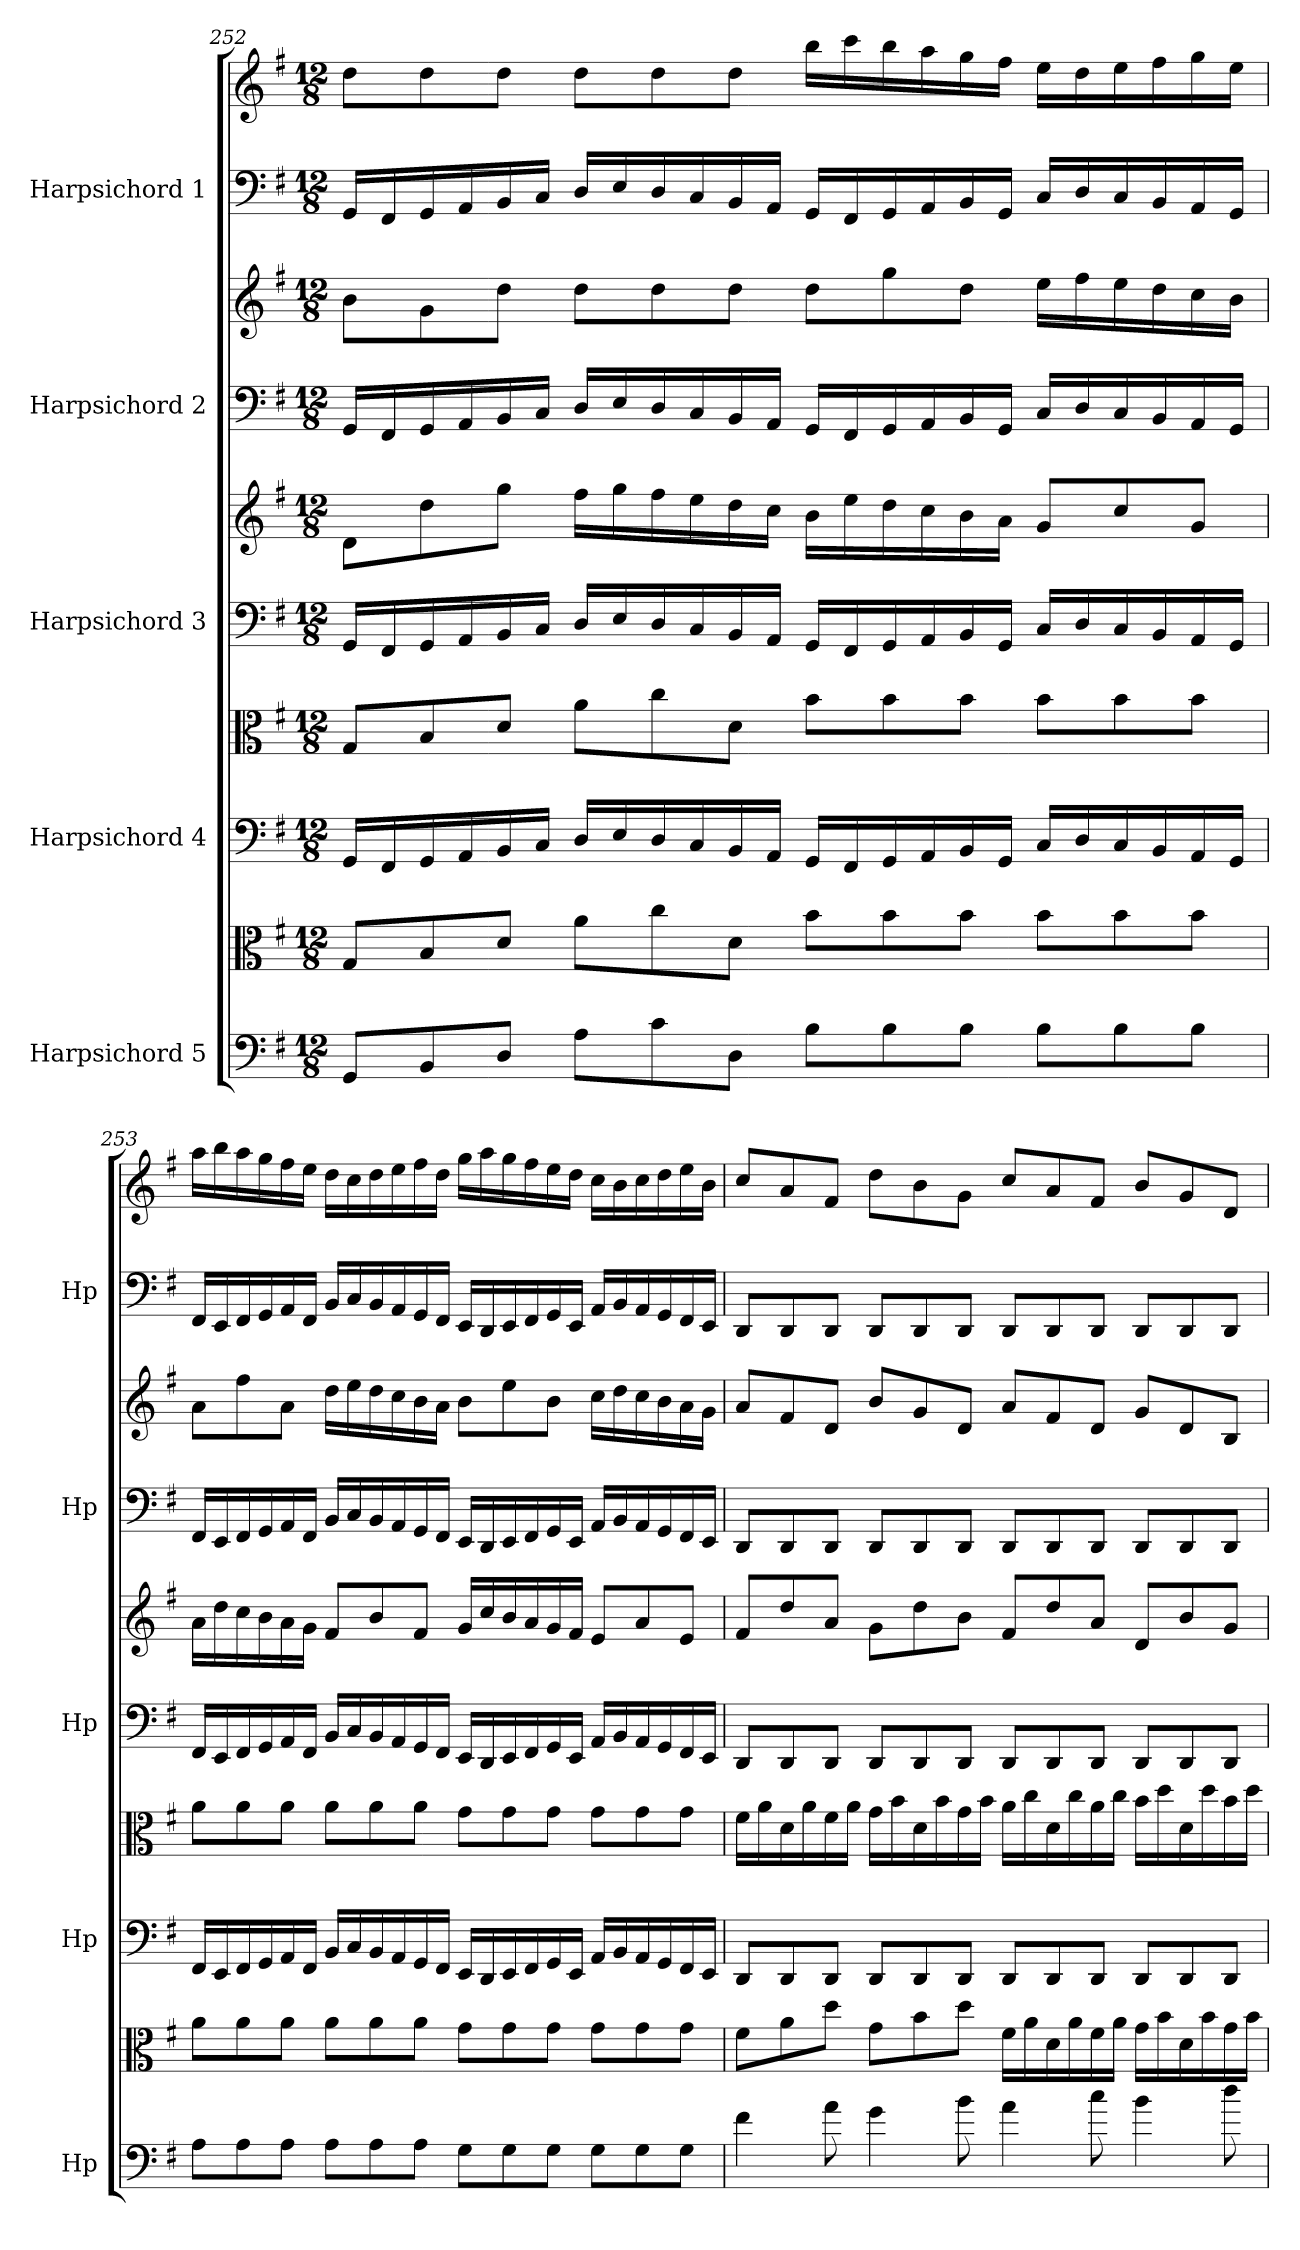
**kern	**kern	**kern	**kern	**kern	**kern	**kern	**kern	**kern	**kern
*part5	*part5	*part4	*part4	*part3	*part3	*part2	*part2	*part1	*part1
*staff10	*staff9	*staff8	*staff7	*staff6	*staff5	*staff4	*staff3	*staff2	*staff1
*I"Harpsichord 5	*	*I"Harpsichord 4	*	*I"Harpsichord 3	*	*I"Harpsichord 2	*	*I"Harpsichord 1	*
*I'Hp	*	*I'Hp	*	*I'Hp	*	*I'Hp	*	*I'Hp	*
!!LO:PB:g=z
*clefF4	*clefC3	*clefF4	*clefC3	*clefF4	*clefG2	*clefF4	*clefG2	*clefF4	*clefG2
*k[f#]	*k[f#]	*k[f#]	*k[f#]	*k[f#]	*k[f#]	*k[f#]	*k[f#]	*k[f#]	*k[f#]
*M12/8	*M12/8	*M12/8	*M12/8	*M12/8	*M12/8	*M12/8	*M12/8	*M12/8	*M12/8
=252	=252	=252	=252	=252	=252	=252	=252	=252	=252
8GG/L	8G/L	16GG/LL	8G/L	16GG/LL	8d\L	16GG/LL	8b\L	16GG/LL	8dd\L
.	.	16FF#/	.	16FF#/	.	16FF#/	.	16FF#/	.
8BB/	8B/	16GG/	8B/	16GG/	8dd\	16GG/	8g\	16GG/	8dd\
.	.	16AA/	.	16AA/	.	16AA/	.	16AA/	.
8D/J	8d/J	16BB/	8d/J	16BB/	8gg\J	16BB/	8dd\J	16BB/	8dd\J
.	.	16C/JJ	.	16C/JJ	.	16C/JJ	.	16C/JJ	.
8A\L	8a\L	16D/LL	8a\L	16D/LL	16ff#\LL	16D/LL	8dd\L	16D/LL	8dd\L
.	.	16E/	.	16E/	16gg\	16E/	.	16E/	.
8c\	8cc\	16D/	8cc\	16D/	16ff#\	16D/	8dd\	16D/	8dd\
.	.	16C/	.	16C/	16ee\	16C/	.	16C/	.
8D\J	8d\J	16BB/	8d\J	16BB/	16dd\	16BB/	8dd\J	16BB/	8dd\J
.	.	16AA/JJ	.	16AA/JJ	16cc\JJ	16AA/JJ	.	16AA/JJ	.
8B\L	8b\L	16GG/LL	8b\L	16GG/LL	16b\LL	16GG/LL	8dd\L	16GG/LL	16bb\LL
.	.	16FF#/	.	16FF#/	16ee\	16FF#/	.	16FF#/	16ccc\
8B\	8b\	16GG/	8b\	16GG/	16dd\	16GG/	8gg\	16GG/	16bb\
.	.	16AA/	.	16AA/	16cc\	16AA/	.	16AA/	16aa\
8B\J	8b\J	16BB/	8b\J	16BB/	16b\	16BB/	8dd\J	16BB/	16gg\
.	.	16GG/JJ	.	16GG/JJ	16a\JJ	16GG/JJ	.	16GG/JJ	16ff#\JJ
8B\L	8b\L	16C/LL	8b\L	16C/LL	8g/L	16C/LL	16ee\LL	16C/LL	16ee\LL
.	.	16D/	.	16D/	.	16D/	16ff#\	16D/	16dd\
8B\	8b\	16C/	8b\	16C/	8cc/	16C/	16ee\	16C/	16ee\
.	.	16BB/	.	16BB/	.	16BB/	16dd\	16BB/	16ff#\
8B\J	8b\J	16AA/	8b\J	16AA/	8g/J	16AA/	16cc\	16AA/	16gg\
.	.	16GG/JJ	.	16GG/JJ	.	16GG/JJ	16b\JJ	16GG/JJ	16ee\JJ
!!LO:PB:g=z
=253	=253	=253	=253	=253	=253	=253	=253	=253	=253
8A\L	8a\L	16FF#/LL	8a\L	16FF#/LL	16a\LL	16FF#/LL	8a\L	16FF#/LL	16aa\LL
.	.	16EE/	.	16EE/	16dd\	16EE/	.	16EE/	16bb\
8A\	8a\	16FF#/	8a\	16FF#/	16cc\	16FF#/	8ff#\	16FF#/	16aa\
.	.	16GG/	.	16GG/	16b\	16GG/	.	16GG/	16gg\
8A\J	8a\J	16AA/	8a\J	16AA/	16a\	16AA/	8a\J	16AA/	16ff#\
.	.	16FF#/JJ	.	16FF#/JJ	16g\JJ	16FF#/JJ	.	16FF#/JJ	16ee\JJ
8A\L	8a\L	16BB/LL	8a\L	16BB/LL	8f#/L	16BB/LL	16dd\LL	16BB/LL	16dd\LL
.	.	16C/	.	16C/	.	16C/	16ee\	16C/	16cc\
8A\	8a\	16BB/	8a\	16BB/	8b/	16BB/	16dd\	16BB/	16dd\
.	.	16AA/	.	16AA/	.	16AA/	16cc\	16AA/	16ee\
8A\J	8a\J	16GG/	8a\J	16GG/	8f#/J	16GG/	16b\	16GG/	16ff#\
.	.	16FF#/JJ	.	16FF#/JJ	.	16FF#/JJ	16a\JJ	16FF#/JJ	16dd\JJ
8G\L	8g\L	16EE/LL	8g\L	16EE/LL	16g/LL	16EE/LL	8b\L	16EE/LL	16gg\LL
.	.	16DD/	.	16DD/	16cc/	16DD/	.	16DD/	16aa\
8G\	8g\	16EE/	8g\	16EE/	16b/	16EE/	8ee\	16EE/	16gg\
.	.	16FF#/	.	16FF#/	16a/	16FF#/	.	16FF#/	16ff#\
8G\J	8g\J	16GG/	8g\J	16GG/	16g/	16GG/	8b\J	16GG/	16ee\
.	.	16EE/JJ	.	16EE/JJ	16f#/JJ	16EE/JJ	.	16EE/JJ	16dd\JJ
8G\L	8g\L	16AA/LL	8g\L	16AA/LL	8e/L	16AA/LL	16cc\LL	16AA/LL	16cc\LL
.	.	16BB/	.	16BB/	.	16BB/	16dd\	16BB/	16b\
8G\	8g\	16AA/	8g\	16AA/	8a/	16AA/	16cc\	16AA/	16cc\
.	.	16GG/	.	16GG/	.	16GG/	16b\	16GG/	16dd\
8G\J	8g\J	16FF#/	8g\J	16FF#/	8e/J	16FF#/	16a\	16FF#/	16ee\
.	.	16EE/JJ	.	16EE/JJ	.	16EE/JJ	16g\JJ	16EE/JJ	16b\JJ
!!LO:PB:g=z
=254	=254	=254	=254	=254	=254	=254	=254	=254	=254
4f#\	8f#\L	8DD/L	16f#\LL	8DD/L	8f#/L	8DD/L	8a/L	8DD/L	8cc/L
.	.	.	16a\	.	.	.	.	.	.
.	8a\	8DD/	16d\	8DD/	8dd/	8DD/	8f#/	8DD/	8a/
.	.	.	16a\	.	.	.	.	.	.
8a\	8dd\J	8DD/J	16f#\	8DD/J	8a/J	8DD/J	8d/J	8DD/J	8f#/J
.	.	.	16a\JJ	.	.	.	.	.	.
4g\	8g\L	8DD/L	16g\LL	8DD/L	8g\L	8DD/L	8b/L	8DD/L	8dd\L
.	.	.	16b\	.	.	.	.	.	.
.	8b\	8DD/	16d\	8DD/	8dd\	8DD/	8g/	8DD/	8b\
.	.	.	16b\	.	.	.	.	.	.
8b\	8dd\J	8DD/J	16g\	8DD/J	8b\J	8DD/J	8d/J	8DD/J	8g\J
.	.	.	16b\JJ	.	.	.	.	.	.
4a\	16f#\LL	8DD/L	16a\LL	8DD/L	8f#/L	8DD/L	8a/L	8DD/L	8cc/L
.	16a\	.	16cc\	.	.	.	.	.	.
.	16d\	8DD/	16d\	8DD/	8dd/	8DD/	8f#/	8DD/	8a/
.	16a\	.	16cc\	.	.	.	.	.	.
8cc\	16f#\	8DD/J	16a\	8DD/J	8a/J	8DD/J	8d/J	8DD/J	8f#/J
.	16a\JJ	.	16cc\JJ	.	.	.	.	.	.
4b\	16g\LL	8DD/L	16b\LL	8DD/L	8d/L	8DD/L	8g/L	8DD/L	8b/L
.	16b\	.	16dd\	.	.	.	.	.	.
.	16d\	8DD/	16d\	8DD/	8b/	8DD/	8d/	8DD/	8g/
.	16b\	.	16dd\	.	.	.	.	.	.
8dd\	16g\	8DD/J	16b\	8DD/J	8g/J	8DD/J	8B/J	8DD/J	8d/J
.	16b\JJ	.	16dd\JJ	.	.	.	.	.	.
=	=	=	=	=	=	=	=	=	=
*-	*-	*-	*-	*-	*-	*-	*-	*-	*-
